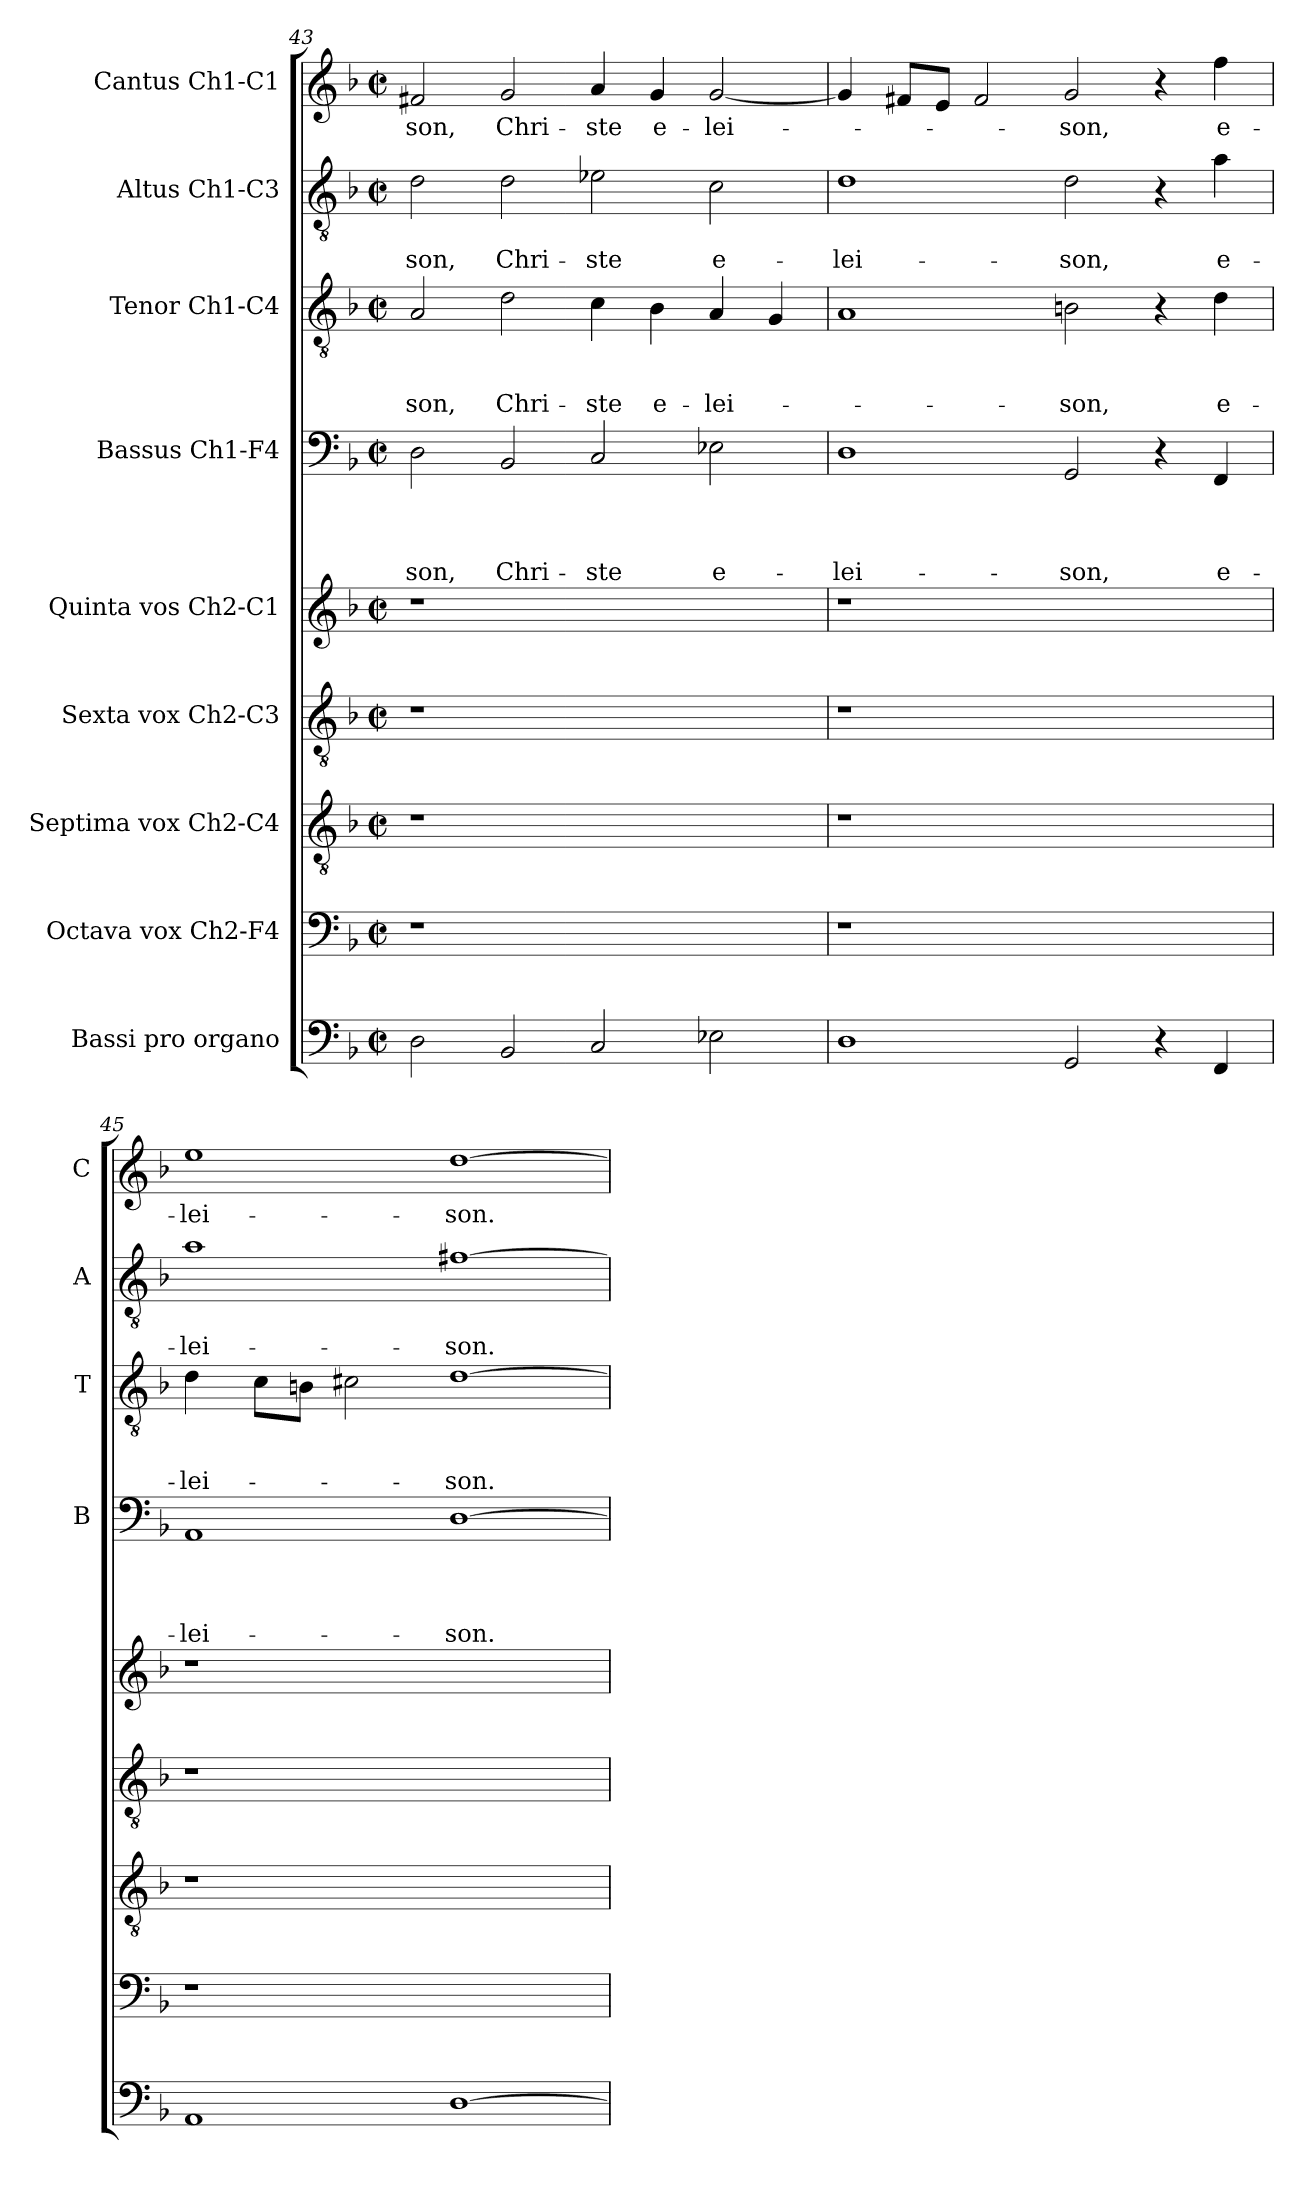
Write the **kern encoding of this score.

**kern	**kern	**kern	**kern	**kern	**kern	**text	**text	**text	**text	**kern	**text	**text	**text	**kern	**text	**text	**kern	**text
*part9	*part8	*part7	*part6	*part5	*part4	*part4	*part4	*part4	*part4	*part3	*part3	*part3	*part3	*part2	*part2	*part2	*part1	*part1
*staff9	*staff8	*staff7	*staff6	*staff5	*staff4	*staff4	*staff4	*staff4	*staff4	*staff3	*staff3	*staff3	*staff3	*staff2	*staff2	*staff2	*staff1	*staff1
*I"Bassi pro  organo	*I"Octava vox Ch2-F4	*I"Septima vox Ch2-C4	*I"Sexta vox Ch2-C3	*I"Quinta vos Ch2-C1	*I"Bassus Ch1-F4	*	*	*	*	*I"Tenor Ch1-C4	*	*	*	*I"Altus Ch1-C3	*	*	*I"Cantus Ch1-C1	*
*	*	*	*	*	*I'B	*	*	*	*	*I'T	*	*	*	*I'A	*	*	*I'C	*
*clefF4	*clefF4	*clefGv2	*clefGv2	*clefG2	*clefF4	*	*	*	*	*clefGv2	*	*	*	*clefGv2	*	*	*clefG2	*
*k[b-]	*k[b-]	*k[b-]	*k[b-]	*k[b-]	*k[b-]	*	*	*	*	*k[b-]	*	*	*	*k[b-]	*	*	*k[b-]	*
*F:	*F:	*F:	*F:	*F:	*F:	*	*	*	*	*F:	*	*	*	*F:	*	*	*F:	*
*M2/2	*M2/2	*M2/2	*M2/2	*M2/2	*M2/2	*	*	*	*	*M2/2	*	*	*	*M2/2	*	*	*M2/2	*
*met(c|)	*met(c|)	*met(c|)	*met(c|)	*met(c|)	*met(c|)	*	*	*	*	*met(c|)	*	*	*	*met(c|)	*	*	*met(c|)	*
=43	=43	=43	=43	=43	=43	=43	=43	=43	=43	=43	=43	=43	=43	=43	=43	=43	=43	=43
!	!	!	!	!	!	!	!	!	!LO:LY:b	!	!	!	!LO:LY:b	!	!	!LO:LY:b	!	!LO:LY:b
2D\	1r	1r	1r	1r	2D\	.	.	.	-son,	2A/	.	.	-son,	2d\	.	-son,	2f#X/	-son,
!	!	!	!	!	!	!	!	!	!LO:LY:b	!	!	!	!LO:LY:b	!	!	!LO:LY:b	!	!LO:LY:b
2BB-/	.	.	.	.	2BB-/	.	.	.	Chri-	2d\	.	.	Chri-	2d\	.	Chri-	2g/	Chri-
!	!	!	!	!	!	!	!	!	!LO:LY:b	!	!	!	!LO:LY:b	!	!	!LO:LY:b	!	!LO:LY:b
2C/	1ryy	1ryy	1ryy	1ryy	2C/	.	.	.	-ste	4c\	.	.	-ste	2e-X\	.	-ste	4a/	-ste
!	!	!	!	!	!	!	!	!	!	!	!	!	!LO:LY:b	!	!	!	!	!LO:LY:b
.	.	.	.	.	.	.	.	.	.	4B-\	.	.	e-	.	.	.	4g/	e-
!	!	!	!	!	!	!	!	!	!LO:LY:b	!	!	!	!LO:LY:b	!	!	!LO:LY:b	!	!LO:LY:b
2E-X\	.	.	.	.	2E-X\	.	.	.	e-	4A/	.	.	-lei-	2c\	.	e-	[2g/	-lei-
.	.	.	.	.	.	.	.	.	.	4G/	.	.	.	.	.	.	.	.
=44	=44	=44	=44	=44	=44	=44	=44	=44	=44	=44	=44	=44	=44	=44	=44	=44	=44	=44
!	!	!	!	!	!	!	!	!	!LO:LY:b	!	!	!	!	!	!	!LO:LY:b	!	!
1D	1r	1r	1r	1r	1D	.	.	.	-lei-	1A	.	.	.	1d	.	-lei-	4g/]	.
.	.	.	.	.	.	.	.	.	.	.	.	.	.	.	.	.	8f#X/L	.
.	.	.	.	.	.	.	.	.	.	.	.	.	.	.	.	.	8e/J	.
.	.	.	.	.	.	.	.	.	.	.	.	.	.	.	.	.	2f#/	.
!	!	!	!	!	!	!	!	!	!LO:LY:b	!	!	!	!LO:LY:b	!	!	!LO:LY:b	!	!LO:LY:b
2GG/	1ryy	1ryy	1ryy	1ryy	2GG/	.	.	.	-son,	2Bn\	.	.	-son,	2d\	.	-son,	2g/	-son,
4r	.	.	.	.	4r	.	.	.	.	4r	.	.	.	4r	.	.	4r	.
!	!	!	!	!	!	!	!	!	!LO:LY:b	!	!	!	!LO:LY:b	!	!	!LO:LY:b	!	!LO:LY:b
4FF/	.	.	.	.	4FF/	.	.	.	e-	4d\	.	.	e-	4a\	.	e-	4ff\	e-
=45	=45	=45	=45	=45	=45	=45	=45	=45	=45	=45	=45	=45	=45	=45	=45	=45	=45	=45
!	!	!	!	!	!	!	!	!	!LO:LY:b	!	!	!	!LO:LY:b	!	!	!LO:LY:b	!	!LO:LY:b
1AA	1r	1r	1r	1r	1AA	.	.	.	-lei-	4d\	.	.	-lei-	1a	.	-lei-	1ee	-lei-
.	.	.	.	.	.	.	.	.	.	8c\L	.	.	.	.	.	.	.	.
.	.	.	.	.	.	.	.	.	.	8Bn\J	.	.	.	.	.	.	.	.
.	.	.	.	.	.	.	.	.	.	2c#X\	.	.	.	.	.	.	.	.
!	!	!	!	!	!	!	!	!	!LO:LY:b	!	!	!	!LO:LY:b	!	!	!LO:LY:b	!	!LO:LY:b
[1D	1ryy	1ryy	1ryy	1ryy	[1D	.	.	.	-son.	[1d	.	.	-son.	[1f#X	.	-son.	[1dd	-son.
=	=	=	=	=	=	=	=	=	=	=	=	=	=	=	=	=	=	=
*-	*-	*-	*-	*-	*-	*-	*-	*-	*-	*-	*-	*-	*-	*-	*-	*-	*-	*-
